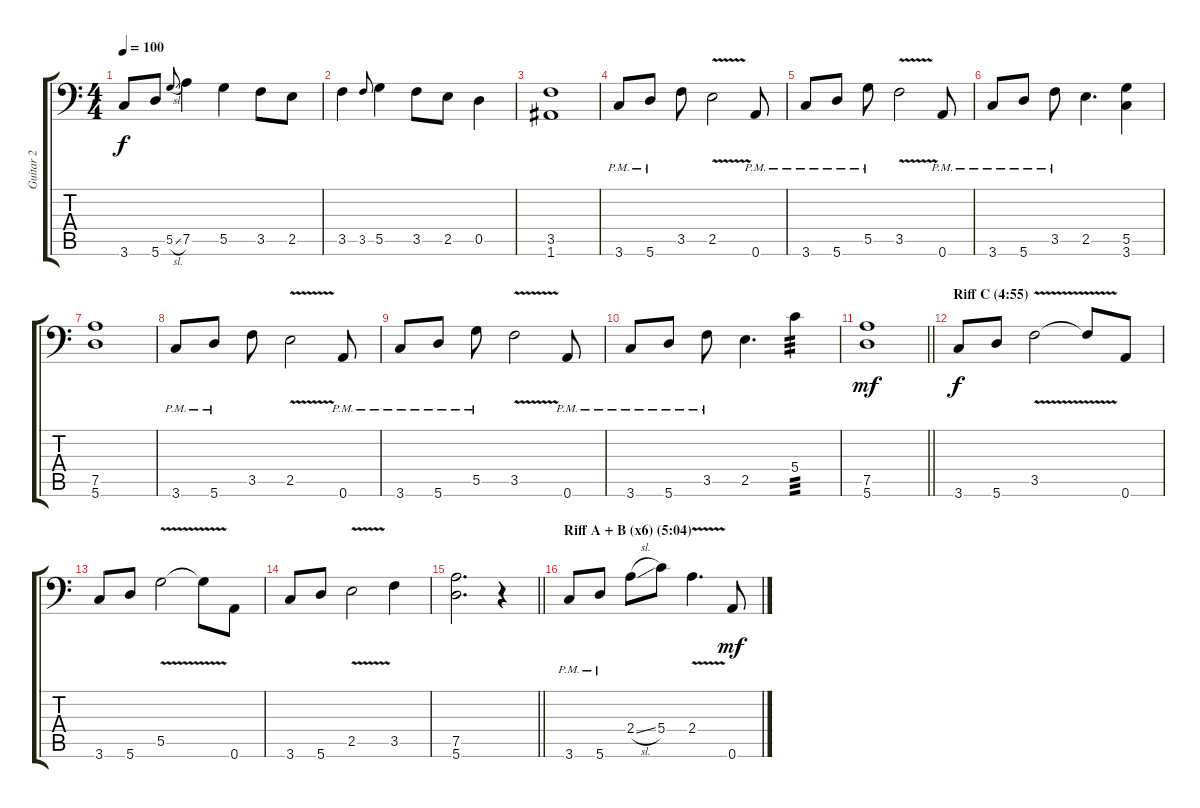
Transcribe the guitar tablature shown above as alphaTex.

\track ("Guitar 2" "Guitar 2") {instrument distortionguitar}
\staff {score tabs}
\tuning (A3 E3 C3 G2 D2 A1) {hide}
\ts (4 4)
\tempo 100
\clef f4
\ks c
3.6.8{dy f} 5.6.8 5.5{sl}.8{gr onbeat} 7.5.4 5.5.4 3.5.8 2.5.8 |
3.5.4 3.5.8{gr onbeat} 5.5.4 3.5.8 2.5.8 0.5.4 |
(3.5 1.6).1 |
3.6{pm}.8 5.6{pm}.8 3.5.8 2.5{v}.2 0.6{pm}.8 |
3.6{pm}.8 5.6{pm}.8 5.5{pm}.8 3.5{v}.2 0.6{pm}.8 |
3.6{pm}.8 5.6{pm}.8 3.5{pm}.8 2.5.4{d} (5.5 3.6).4 |
(7.5 5.6).1 |
3.6{pm}.8 5.6{pm}.8 3.5.8 2.5{v}.2 0.6{pm}.8 |
3.6{pm}.8 5.6{pm}.8 5.5{pm}.8 3.5{v}.2 0.6{pm}.8 |
3.6{pm}.8 5.6{pm}.8 3.5{pm}.8 2.5.4{d} 5.4.4{tp 3} |
\barLineRight lightlight
(7.5 5.6).1{dy mf} |
\section ("" "Riff C (4:55)")
3.6.8{dy f} 5.6.8 3.5{v}.2 3.5{t}.8 0.6.8 |
3.6.8 5.6.8 5.5{v}.2 5.5{t}.8 0.6.8 |
3.6.8 5.6.8 2.5{v}.2 3.5.4 |
\barLineRight lightlight
(7.5 5.6).2{d volume 3} r.4 |
\section ("" "Riff A + B (x6) (5:04)")
3.6{pm}.8{volume 14} 5.6{pm}.8 2.4{sl}.8 5.4.8 2.4{v}.4{d} 0.6.8{dy mf}
